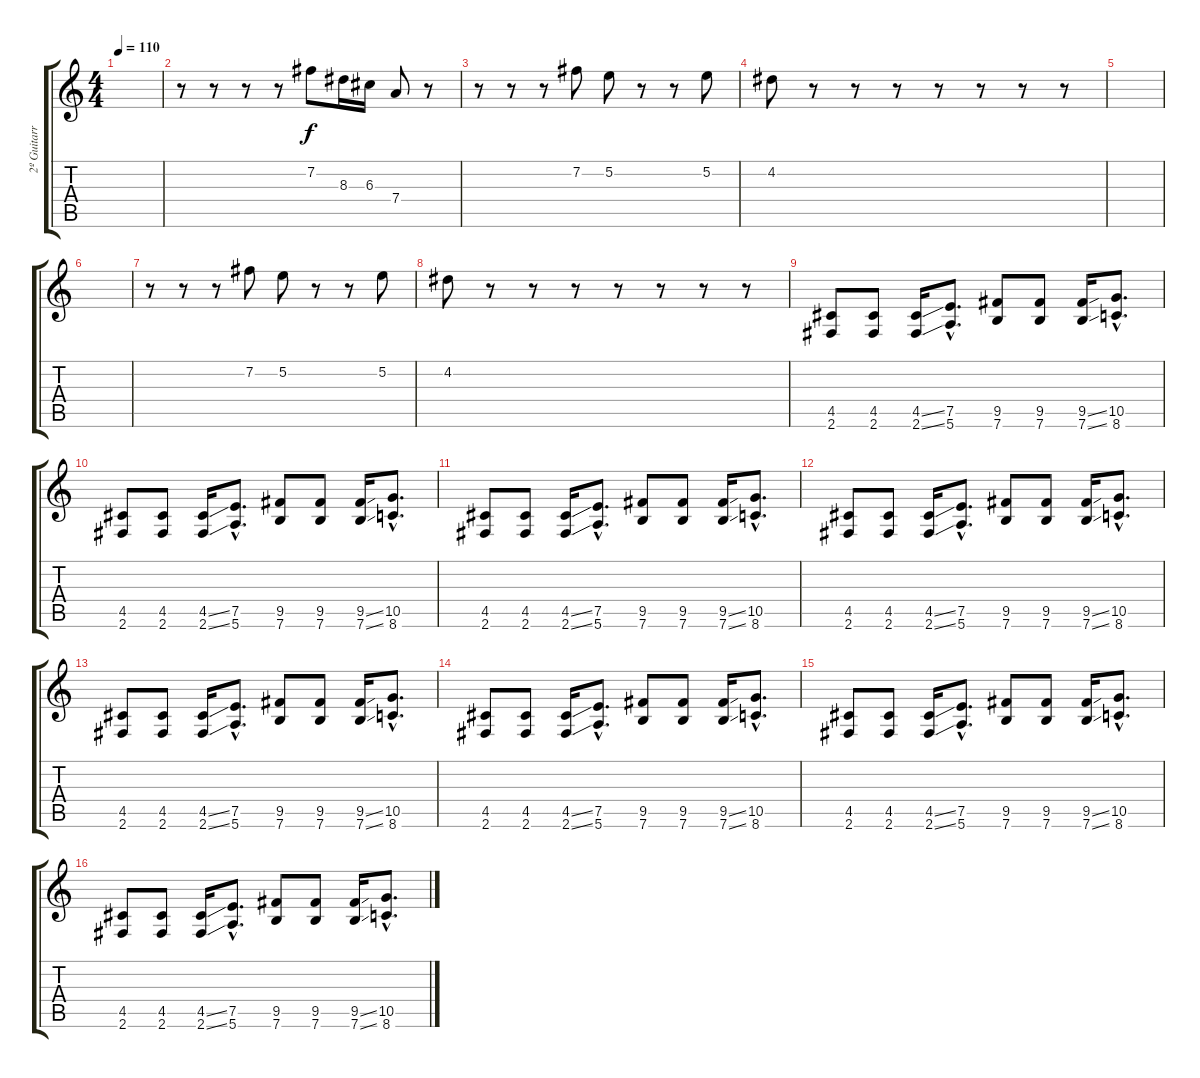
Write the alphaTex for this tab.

\track ("2º Guitarra" "2º Guitarr") {instrument overdrivenguitar}
\staff {score tabs}
\tuning (E4 B3 G3 D3 A2 E2) {hide}
\ts (4 4)
\tempo 110
\clef g2
\ks c
|
r.8 r.8 r.8 r.8 7.2.8 8.3.16 6.3.16 7.4.8 r.8 |
r.8 r.8 r.8 7.2.8 5.2.8 r.8 r.8 5.2.8 |
4.2.8 r.8 r.8 r.8 r.8 r.8 r.8 r.8 |
|
|
r.8 r.8 r.8 7.2.8 5.2.8 r.8 r.8 5.2.8 |
4.2.8 r.8 r.8 r.8 r.8 r.8 r.8 r.8 |
(4.5 2.6).8{instrument distortionguitar} (4.5 2.6).8 (4.5{ss} 2.6{ss}).16 (7.5{hac} 5.6{hac}).8{d} (9.5 7.6).8 (9.5 7.6).8 (9.5{ss} 7.6{ss}).16 (10.5{hac} 8.6{hac}).8{d} |
(4.5 2.6).8{instrument distortionguitar} (4.5 2.6).8 (4.5{ss} 2.6{ss}).16 (7.5{hac} 5.6{hac}).8{d} (9.5 7.6).8 (9.5 7.6).8 (9.5{ss} 7.6{ss}).16 (10.5{hac} 8.6{hac}).8{d} |
(4.5 2.6).8{instrument distortionguitar} (4.5 2.6).8 (4.5{ss} 2.6{ss}).16 (7.5{hac} 5.6{hac}).8{d} (9.5 7.6).8 (9.5 7.6).8 (9.5{ss} 7.6{ss}).16 (10.5{hac} 8.6{hac}).8{d} |
(4.5 2.6).8{instrument distortionguitar} (4.5 2.6).8 (4.5{ss} 2.6{ss}).16 (7.5{hac} 5.6{hac}).8{d} (9.5 7.6).8 (9.5 7.6).8 (9.5{ss} 7.6{ss}).16 (10.5{hac} 8.6{hac}).8{d} |
(4.5 2.6).8{instrument distortionguitar} (4.5 2.6).8 (4.5{ss} 2.6{ss}).16 (7.5{hac} 5.6{hac}).8{d} (9.5 7.6).8 (9.5 7.6).8 (9.5{ss} 7.6{ss}).16 (10.5{hac} 8.6{hac}).8{d} |
(4.5 2.6).8{instrument distortionguitar} (4.5 2.6).8 (4.5{ss} 2.6{ss}).16 (7.5{hac} 5.6{hac}).8{d} (9.5 7.6).8 (9.5 7.6).8 (9.5{ss} 7.6{ss}).16 (10.5{hac} 8.6{hac}).8{d} |
(4.5 2.6).8{instrument distortionguitar} (4.5 2.6).8 (4.5{ss} 2.6{ss}).16 (7.5{hac} 5.6{hac}).8{d} (9.5 7.6).8 (9.5 7.6).8 (9.5{ss} 7.6{ss}).16 (10.5{hac} 8.6{hac}).8{d} |
(4.5 2.6).8{instrument distortionguitar} (4.5 2.6).8 (4.5{ss} 2.6{ss}).16 (7.5{hac} 5.6{hac}).8{d} (9.5 7.6).8 (9.5 7.6).8 (9.5{ss} 7.6{ss}).16 (10.5{hac} 8.6{hac}).8{d}
